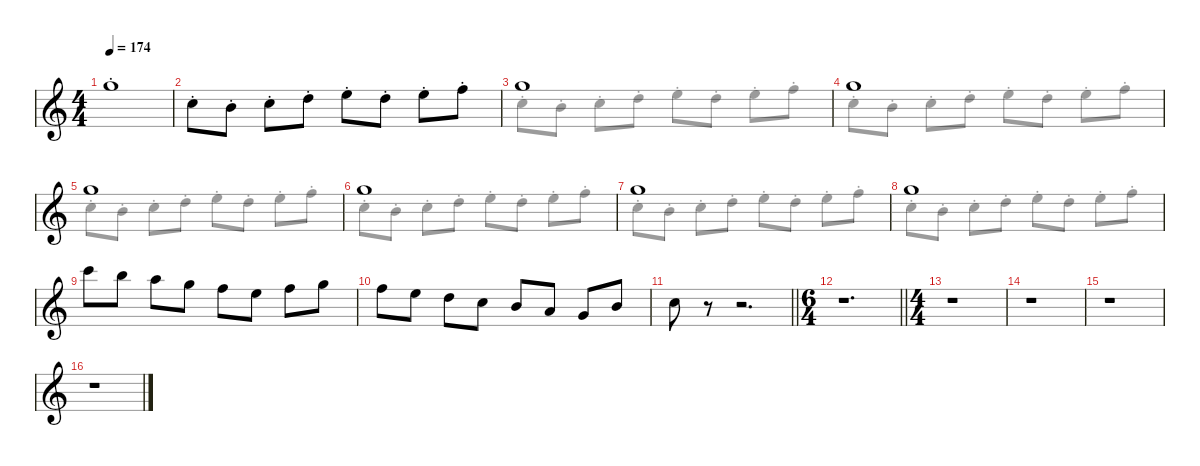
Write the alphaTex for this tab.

\defaultSystemsLayout 4
\hideDynamics
\bracketExtendMode nobrackets
\singleTrackTrackNamePolicy hidden
\multiTrackTrackNamePolicy hidden
\firstSystemTrackNameMode fullname
\firstSystemTrackNameOrientation horizontal
\otherSystemsTrackNameOrientation horizontal
\track ("Piano 2" "pno.") {instrument acousticgrandpiano}
\staff {score}
\tuning (E4 C4 G3 C3 G2 C2)
\voice
\ts (4 4)
\tempo 174
\clef g2
\ks c
15.1{st}.1{dy fff beam Down} |
8.1{st}.8{beam Down} 7.1{st}.8{beam Down} 8.1{st}.8{beam Down} 10.1{st}.8{beam Down} 12.1{st}.8{beam Down} 10.1{st}.8{beam Down} 12.1{st}.8{beam Down} 13.1{st}.8{beam Down} |
15.1.1{beam Up} |
15.1.1{beam Up} |
15.1.1{beam Up} |
15.1.1{beam Up} |
15.1.1{beam Up} |
15.1.1{beam Up} |
20.1.8{beam Down} 19.1.8{beam Down} 17.1.8{beam Down} 15.1.8{beam Down} 13.1.8{beam Down} 12.1.8{beam Down} 13.1.8{beam Down} 15.1.8{beam Down} |
13.1.8{beam Down} 12.1.8{beam Down} 10.1.8{beam Down} 8.1.8{beam Down} 7.1.8{beam Up} 5.1.8{beam Up} 3.1.8{beam Up} 7.1.8{beam Up} |
\barLineRight lightlight
8.1.8{beam Down} r.8{beam Down} r.2{d beam Down} |
\ts (6 4)
\beaming (8 6 6)
\barLineRight lightlight
r.1{d beam Down} |
\ts (4 4)
\beaming (8 2 2 2 2)
r.1{beam Down} |
r.1{beam Down} |
r.1{beam Down} |
r.1{beam Down}
\voice
\clef g2
\ottava regular
\simile none
\ks c
|
|
12.2{st}.8{beam Down} 11.2{st}.8{beam Down} 12.2{st}.8{beam Down} 14.2{st}.8{beam Down} 16.2{st}.8{beam Down} 14.2{st}.8{beam Down} 16.2{st}.8{beam Down} 17.2{st}.8{beam Down} |
12.2{st}.8{beam Down} 11.2{st}.8{beam Down} 12.2{st}.8{beam Down} 14.2{st}.8{beam Down} 16.2{st}.8{beam Down} 14.2{st}.8{beam Down} 16.2{st}.8{beam Down} 17.2{st}.8{beam Down} |
12.2{st}.8{beam Down} 11.2{st}.8{beam Down} 12.2{st}.8{beam Down} 14.2{st}.8{beam Down} 16.2{st}.8{beam Down} 14.2{st}.8{beam Down} 16.2{st}.8{beam Down} 17.2{st}.8{beam Down} |
12.2{st}.8{beam Down} 11.2{st}.8{beam Down} 12.2{st}.8{beam Down} 14.2{st}.8{beam Down} 16.2{st}.8{beam Down} 14.2{st}.8{beam Down} 16.2{st}.8{beam Down} 17.2{st}.8{beam Down} |
12.2{st}.8{beam Down} 11.2{st}.8{beam Down} 12.2{st}.8{beam Down} 14.2{st}.8{beam Down} 16.2{st}.8{beam Down} 14.2{st}.8{beam Down} 16.2{st}.8{beam Down} 17.2{st}.8{beam Down} |
12.2{st}.8{beam Down} 11.2{st}.8{beam Down} 12.2{st}.8{beam Down} 14.2{st}.8{beam Down} 16.2{st}.8{beam Down} 14.2{st}.8{beam Down} 16.2{st}.8{beam Down} 17.2{st}.8{beam Down} |
|
|
\barLineRight lightlight
|
\barLineRight lightlight
|
|
|
|
